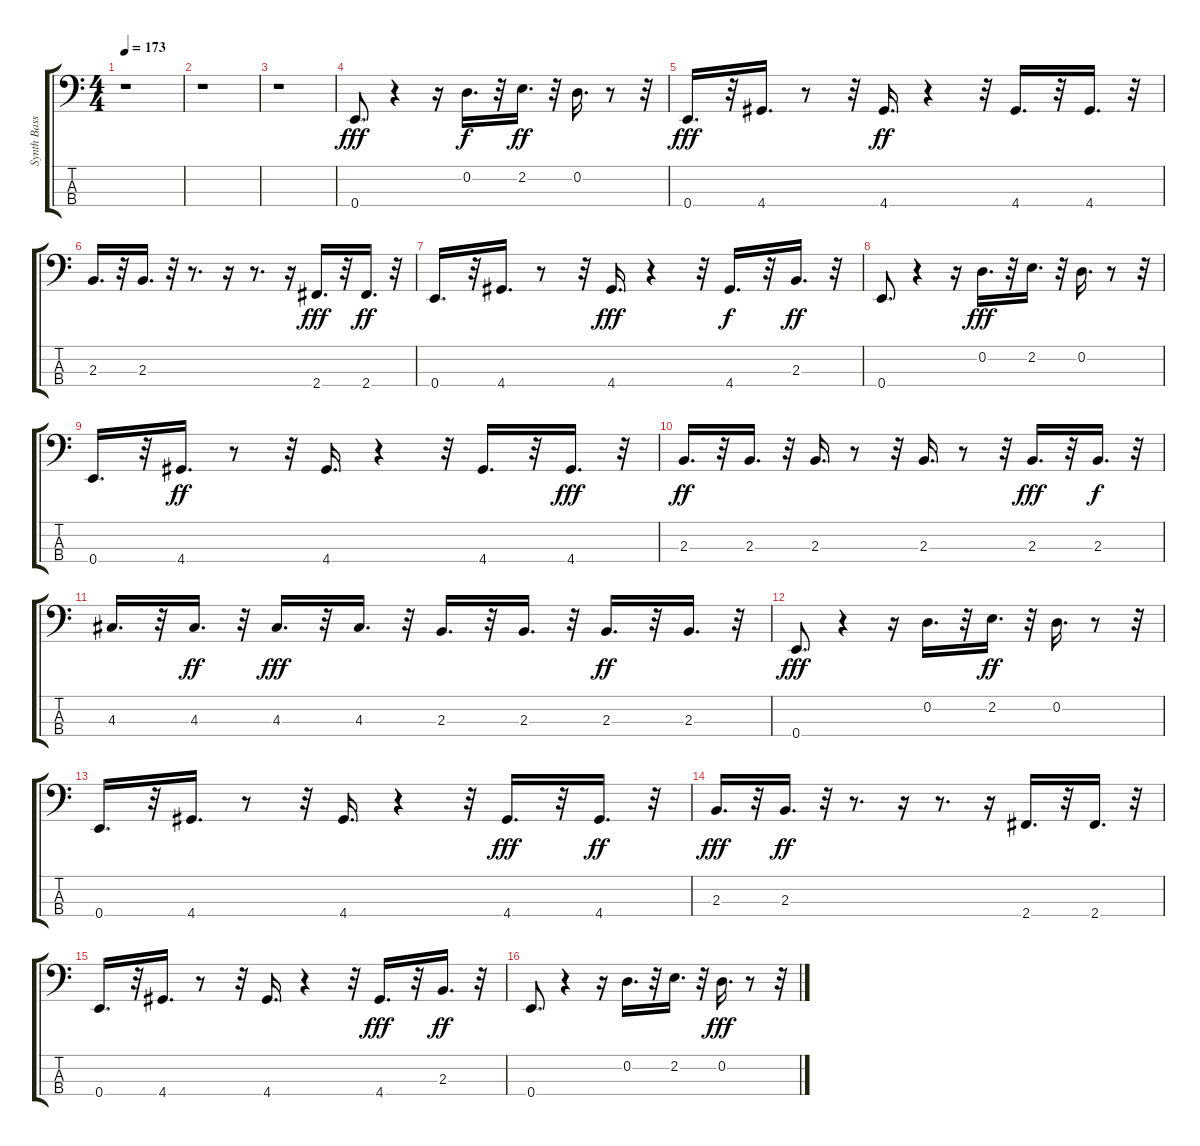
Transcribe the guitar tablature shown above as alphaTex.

\track ("Synth Bass" "Synth Bass") {instrument synthbass1}
\staff {score tabs}
\tuning (G2 D2 A1 E1) {hide}
\ts (4 4)
\tempo 173
\clef f4
\ks c
r.1{dy ff} |
r.1 |
r.1 |
0.4.8{d dy fff} r.4 r.16 0.2.16{d dy f} r.32 2.2.16{d dy ff} r.32 0.2.16{d} r.8 r.32 |
0.4.16{d dy fff} r.32 4.4.16{d} r.8 r.32 4.4.16{d dy ff} r.4 r.32 4.4.16{d} r.32 4.4.16{d} r.32 |
2.3.16{d} r.32 2.3.16{d} r.32 r.8{d} r.16 r.8{d} r.16 2.4.16{d dy fff} r.32 2.4.16{d dy ff} r.32 |
0.4.16{d} r.32 4.4.16{d} r.8 r.32 4.4.16{d dy fff} r.4 r.32 4.4.16{d dy f} r.32 2.3.16{d dy ff} r.32 |
0.4.8{d} r.4 r.16 0.2.16{d dy fff} r.32 2.2.16{d} r.32 0.2.16{d} r.8 r.32 |
0.4.16{d} r.32 4.4.16{d dy ff} r.8 r.32 4.4.16{d} r.4 r.32 4.4.16{d} r.32 4.4.16{d dy fff} r.32 |
2.3.16{d dy ff} r.32 2.3.16{d} r.32 2.3.16{d} r.8 r.32 2.3.16{d} r.8 r.32 2.3.16{d dy fff} r.32 2.3.16{d dy f} r.32 |
4.3.16{d} r.32 4.3.16{d dy ff} r.32 4.3.16{d dy fff} r.32 4.3.16{d} r.32 2.3.16{d} r.32 2.3.16{d} r.32 2.3.16{d dy ff} r.32 2.3.16{d} r.32 |
0.4.8{d dy fff} r.4 r.16 0.2.16{d} r.32 2.2.16{d dy ff} r.32 0.2.16{d} r.8 r.32 |
0.4.16{d} r.32 4.4.16{d} r.8 r.32 4.4.16{d} r.4 r.32 4.4.16{d dy fff} r.32 4.4.16{d dy ff} r.32 |
2.3.16{d dy fff} r.32 2.3.16{d dy ff} r.32 r.8{d} r.16 r.8{d} r.16 2.4.16{d} r.32 2.4.16{d} r.32 |
0.4.16{d} r.32 4.4.16{d} r.8 r.32 4.4.16{d} r.4 r.32 4.4.16{d dy fff} r.32 2.3.16{d dy ff} r.32 |
0.4.8{d} r.4 r.16 0.2.16{d} r.32 2.2.16{d} r.32 0.2.16{d dy fff} r.8 r.32
